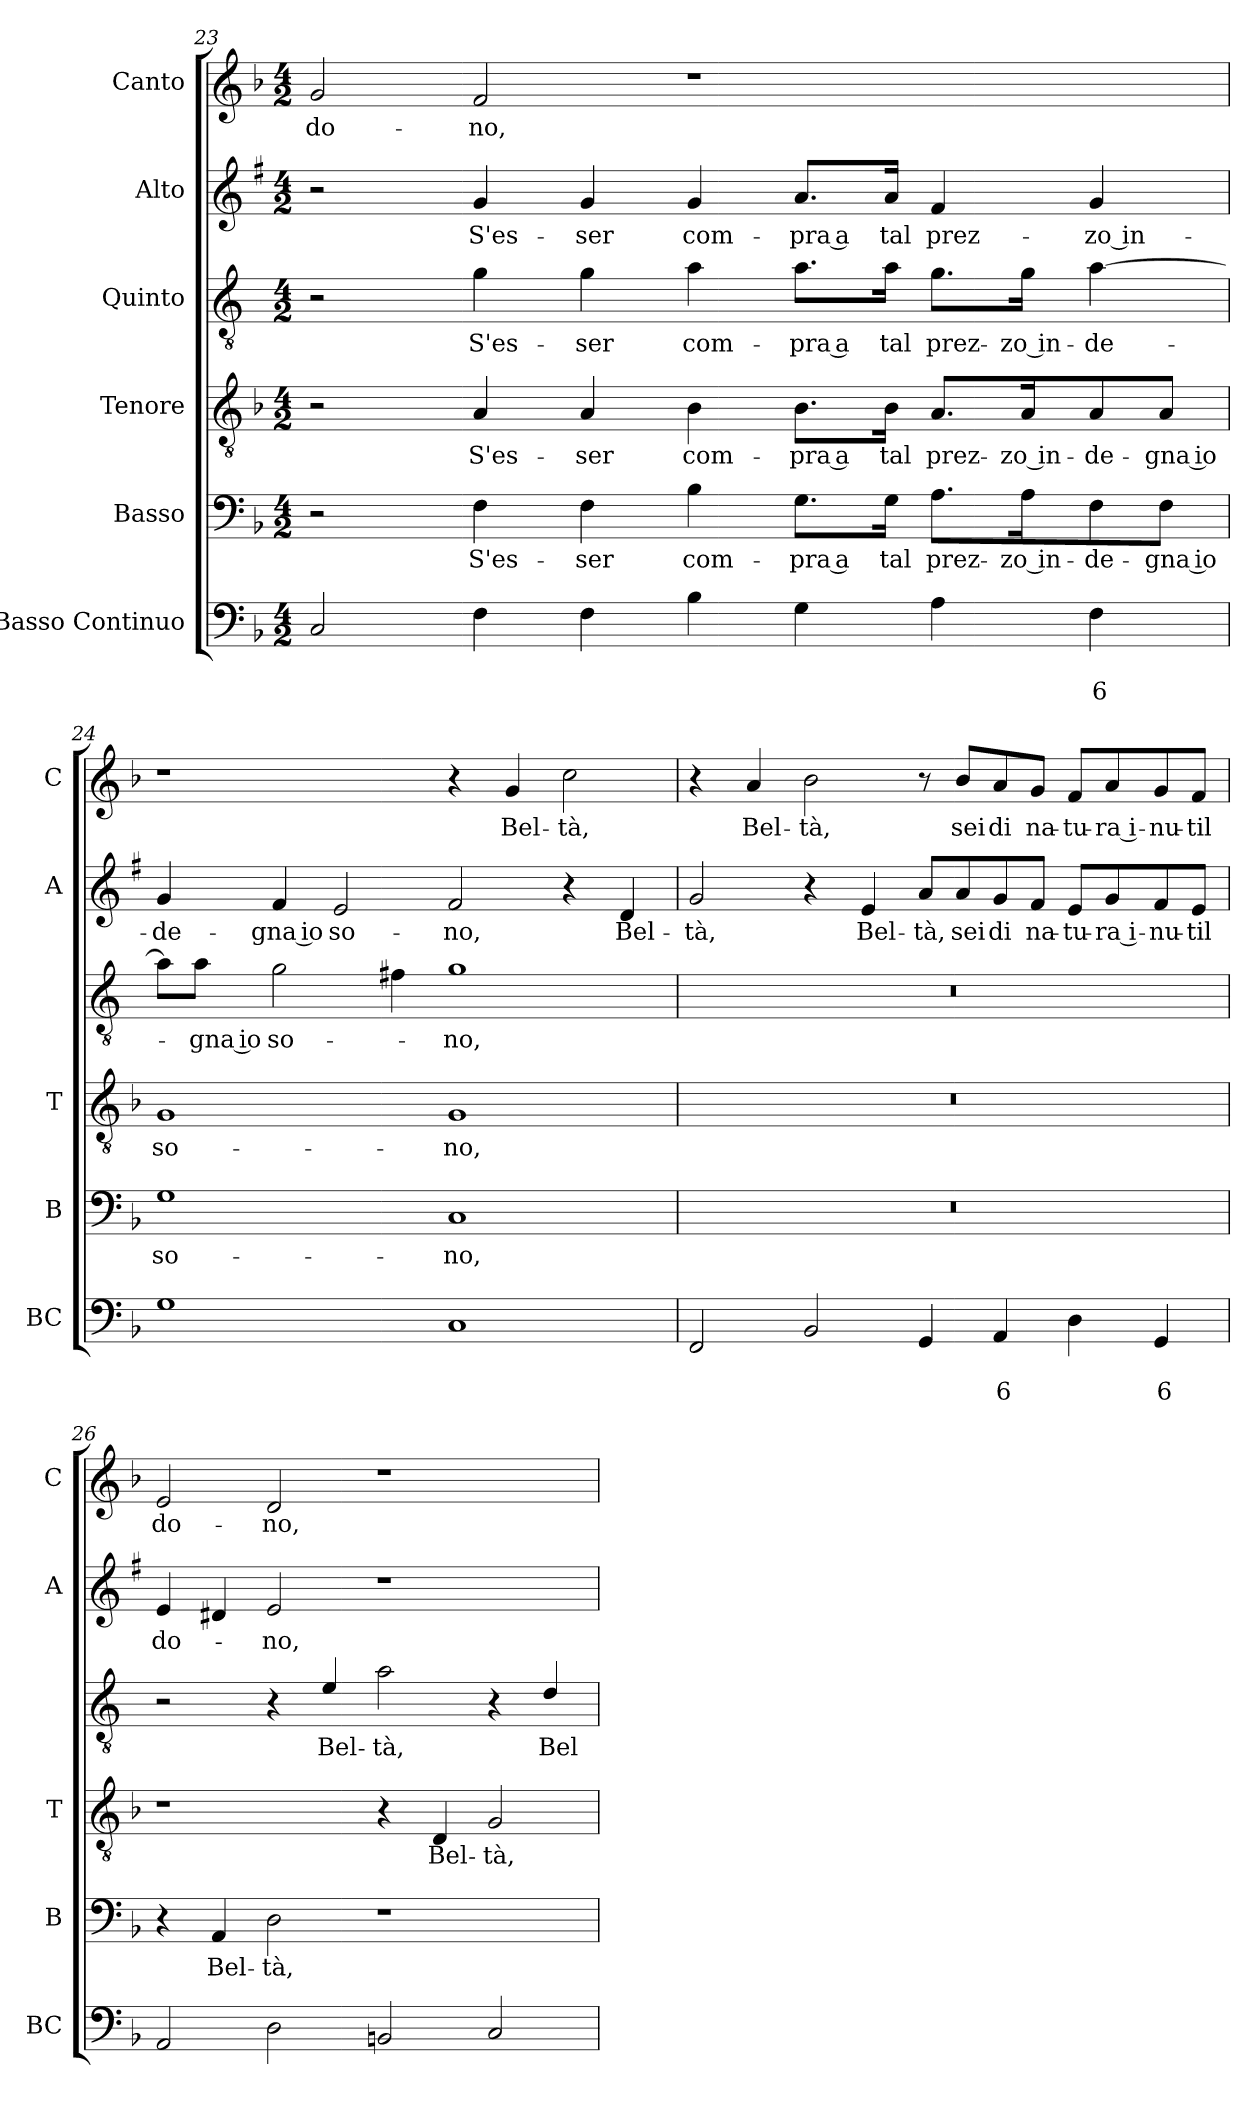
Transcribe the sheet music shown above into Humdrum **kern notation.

**kern	**text	**text	**kern	**text	**kern	**text	**kern	**text	**kern	**text	**kern	**text
*part6	*part6	*part6	*part5	*part5	*part4	*part4	*part3	*part3	*part2	*part2	*part1	*part1
*staff6	*staff6	*staff6	*staff5	*staff5	*staff4	*staff4	*staff3	*staff3	*staff2	*staff2	*staff1	*staff1
*I"Basso Continuo	*	*	*I"Basso	*	*I"Tenore	*	*I"Quinto	*	*I"Alto	*	*I"Canto	*
*I'BC	*	*	*I'B	*	*I'T	*	*	*	*I'A	*	*I'C	*
!!LO:PB:g=z
*clefF4	*	*	*clefF4	*	*clefGv2	*	*clefGv2	*	*clefG2	*	*clefG2	*
*	*	*	*	*	*	*	*ITrd4c7	*	*ITrd1c2	*	*	*
*k[b-]	*	*	*k[b-]	*	*k[b-]	*	*k[b-]	*	*k[b-]	*	*k[b-]	*
*F:	*	*	*F:	*	*F:	*	*F:	*	*F:	*	*F:	*
*M4/2	*	*	*M4/2	*	*M4/2	*	*M4/2	*	*M4/2	*	*M4/2	*
=23	=23	=23	=23	=23	=23	=23	=23	=23	=23	=23	=23	=23
!	!	!	!	!	!	!	!	!	!	!	!	!LO:LY:b
2C/	.	.	2r	.	2r	.	2r	.	2r	.	2g/	do-
!	!	!	!	!LO:LY:b	!	!LO:LY:b	!	!LO:LY:b	!	!LO:LY:b	!	!LO:LY:b
4F\	.	.	4F\	S'es-	4A/	S'es-	4c\	S'es-	4f/	S'es-	2f/	-no,
!	!	!	!	!LO:LY:b	!	!LO:LY:b	!	!LO:LY:b	!	!LO:LY:b	!	!
4F\	.	.	4F\	-ser	4A/	-ser	4c\	-ser	4f/	-ser	.	.
!	!	!	!	!LO:LY:b	!	!LO:LY:b	!	!LO:LY:b	!	!LO:LY:b	!	!
4B-\	.	.	4B-\	com-	4B-\	com-	4d\	com-	4f/	com-	1r	.
!	!	!	!	!LO:LY:b	!	!LO:LY:b	!	!LO:LY:b	!	!LO:LY:b	!	!
4G\	.	.	8.G\L	-pra a	8.B-\L	-pra a	8.d\L	-pra a	8.g/L	-pra a	.	.
!	!	!	!	!LO:LY:b	!	!LO:LY:b	!	!LO:LY:b	!	!LO:LY:b	!	!
.	.	.	16G\Jk	tal	16B-\Jk	tal	16d\Jk	tal	16g/Jk	tal	.	.
!	!	!	!	!LO:LY:b	!	!LO:LY:b	!	!LO:LY:b	!	!LO:LY:b	!	!
4A\	.	.	8.A\L	prez-	8.A/L	prez-	8.c\L	prez-	4e/	prez-	.	.
!	!	!	!	!LO:LY:b	!	!LO:LY:b	!	!LO:LY:b	!	!	!	!
.	.	.	16A\K	-zo in-	16A/K	-zo in-	16c\Jk	-zo in-	.	.	.	.
!	!	!LO:LY:b	!	!LO:LY:b	!	!LO:LY:b	!	!LO:LY:b	!	!LO:LY:b	!	!
4F\	.	6	8F\	-de-	8A/	-de-	[4d\	-de-	4f/	-zo in-	.	.
!	!	!	!	!LO:LY:b	!	!LO:LY:b	!	!	!	!	!	!
.	.	.	8F\J	-gna io	8A/J	-gna io	.	.	.	.	.	.
=24	=24	=24	=24	=24	=24	=24	=24	=24	=24	=24	=24	=24
!	!	!	!	!LO:LY:b	!	!LO:LY:b	!	!	!	!LO:LY:b	!	!
1G	.	.	1G	so-	1G	so-	8d\L]	.	4f/	-de-	1r	.
!	!	!	!	!	!	!	!	!LO:LY:b	!	!	!	!
.	.	.	.	.	.	.	8d\J	-gna io	.	.	.	.
!	!	!	!	!	!	!	!	!LO:LY:b	!	!LO:LY:b	!	!
.	.	.	.	.	.	.	2c\	so-	4e/	-gna io	.	.
!	!	!	!	!	!	!	!	!	!	!LO:LY:b	!	!
.	.	.	.	.	.	.	.	.	2d/	so-	.	.
.	.	.	.	.	.	.	4Bn\	.	.	.	.	.
!	!	!	!	!LO:LY:b	!	!LO:LY:b	!	!LO:LY:b	!	!LO:LY:b	!	!
1C	.	.	1C	-no,	1G	-no,	1c	-no,	2e/	-no,	4r	.
!	!	!	!	!	!	!	!	!	!	!	!	!LO:LY:b
.	.	.	.	.	.	.	.	.	.	.	4g/	Bel-
!	!	!	!	!	!	!	!	!	!	!	!	!LO:LY:b
.	.	.	.	.	.	.	.	.	4r	.	2cc\	-tà,
!	!	!	!	!	!	!	!	!	!	!LO:LY:b	!	!
.	.	.	.	.	.	.	.	.	4c/	Bel-	.	.
=25	=25	=25	=25	=25	=25	=25	=25	=25	=25	=25	=25	=25
!	!	!	!	!	!	!	!	!	!	!LO:LY:b	!	!
2FF/	.	.	0r	.	0r	.	0r	.	2f/	-tà,	4r	.
!	!	!	!	!	!	!	!	!	!	!	!	!LO:LY:b
.	.	.	.	.	.	.	.	.	.	.	4a/	Bel-
!	!	!	!	!	!	!	!	!	!	!	!	!LO:LY:b
2BB-/	.	.	.	.	.	.	.	.	4r	.	2b-\	-tà,
!	!	!	!	!	!	!	!	!	!	!LO:LY:b	!	!
.	.	.	.	.	.	.	.	.	4d/	Bel-	.	.
!	!	!	!	!	!	!	!	!	!	!LO:LY:b	!	!
4GG/	.	.	.	.	.	.	.	.	8g/L	-tà,	8r	.
!	!	!	!	!	!	!	!	!	!	!LO:LY:b	!	!LO:LY:b
.	.	.	.	.	.	.	.	.	8g/	sei	8b-/L	sei
!	!	!LO:LY:b	!	!	!	!	!	!	!	!LO:LY:b	!	!LO:LY:b
4AA/	.	6	.	.	.	.	.	.	8f/	di	8a/	di
!	!	!	!	!	!	!	!	!	!	!LO:LY:b	!	!LO:LY:b
.	.	.	.	.	.	.	.	.	8e/J	na-	8g/J	na-
!	!	!	!	!	!	!	!	!	!	!LO:LY:b	!	!LO:LY:b
4D\	.	.	.	.	.	.	.	.	8d/L	-tu-	8f/L	-tu-
!	!	!	!	!	!	!	!	!	!	!LO:LY:b	!	!LO:LY:b
.	.	.	.	.	.	.	.	.	8f/	-ra i-	8a/	-ra i-
!	!	!LO:LY:b	!	!	!	!	!	!	!	!LO:LY:b	!	!LO:LY:b
4GG/	.	6	.	.	.	.	.	.	8e/	-nu-	8g/	-nu-
!	!	!	!	!	!	!	!	!	!	!LO:LY:b	!	!LO:LY:b
.	.	.	.	.	.	.	.	.	8d/J	-til	8f/J	-til
!!LO:LB:g=z
=26	=26	=26	=26	=26	=26	=26	=26	=26	=26	=26	=26	=26
!	!	!	!	!	!	!	!	!	!	!LO:LY:b	!	!LO:LY:b
2AA/	.	.	4r	.	1r	.	2r	.	4d/	do-	2e/	do-
!	!	!	!	!LO:LY:b	!	!	!	!	!	!	!	!
.	.	.	4AA/	Bel-	.	.	.	.	4c#X/	.	.	.
!	!	!	!	!LO:LY:b	!	!	!	!	!	!LO:LY:b	!	!LO:LY:b
2D\	.	.	2D\	-tà,	.	.	4r	.	2d/	-no,	2d/	-no,
!	!	!	!	!	!	!	!	!LO:LY:b	!	!	!	!
.	.	.	.	.	.	.	4A/	Bel-	.	.	.	.
!	!	!	!	!	!	!	!	!LO:LY:b	!	!	!	!
2BBn/	.	.	1r	.	4r	.	2d\	-tà,	1r	.	1r	.
!	!	!	!	!	!	!LO:LY:b	!	!	!	!	!	!
.	.	.	.	.	4D/	Bel-	.	.	.	.	.	.
!	!	!	!	!	!	!LO:LY:b	!	!	!	!	!	!
2C/	.	.	.	.	2G/	-tà,	4r	.	.	.	.	.
!	!	!	!	!	!	!	!	!LO:LY:b	!	!	!	!
.	.	.	.	.	.	.	4G/	Bel-	.	.	.	.
=	=	=	=	=	=	=	=	=	=	=	=	=
*-	*-	*-	*-	*-	*-	*-	*-	*-	*-	*-	*-	*-
